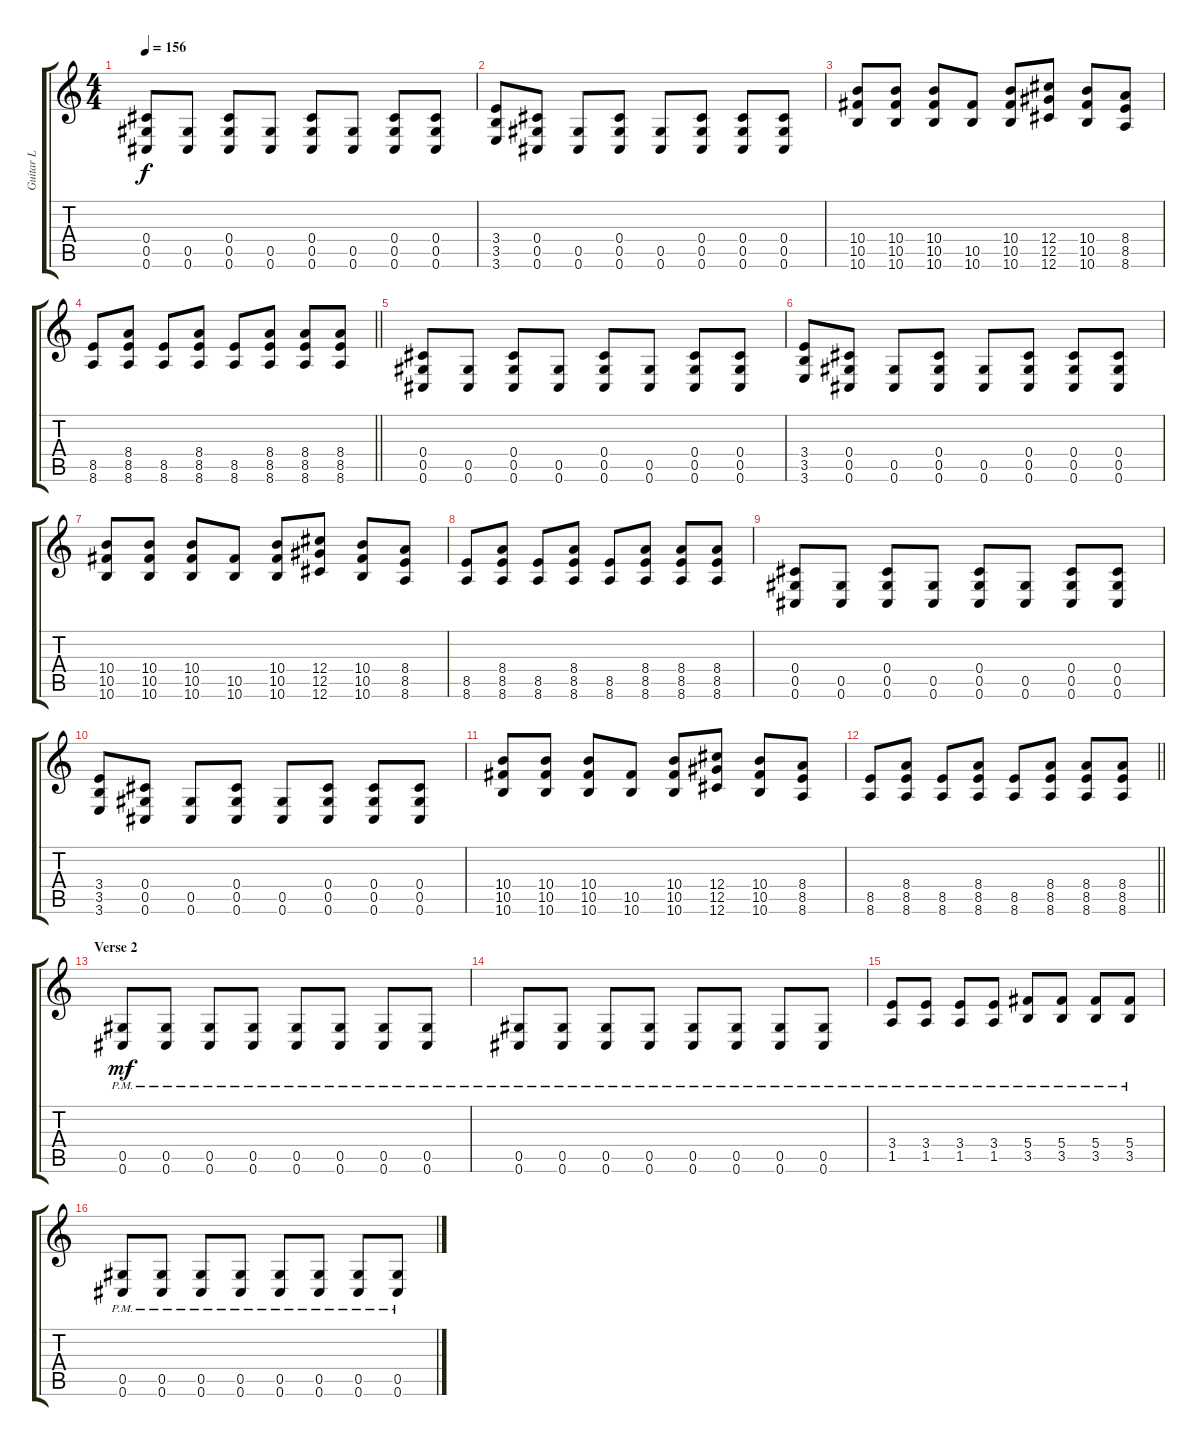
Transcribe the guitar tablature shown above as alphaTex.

\track ("Guitar L" "Guitar L") {instrument distortionguitar}
\staff {score tabs}
\tuning (Eb4 Bb3 Gb3 Db3 Ab2 Db2) {hide}
\ts (4 4)
\tempo 156
\clef g2
\ks c
(0.4 0.5 0.6).8{dy f} (0.5 0.6).8 (0.4 0.5 0.6).8 (0.5 0.6).8 (0.4 0.5 0.6).8 (0.5 0.6).8 (0.4 0.5 0.6).8 (0.4 0.5 0.6).8 |
(3.4 3.5 3.6).8 (0.4 0.5 0.6).8 (0.5 0.6).8 (0.4 0.5 0.6).8 (0.5 0.6).8 (0.4 0.5 0.6).8 (0.4 0.5 0.6).8 (0.4 0.5 0.6).8 |
(10.4 10.5 10.6).8 (10.4 10.5 10.6).8 (10.4 10.5 10.6).8 (10.5 10.6).8 (10.4 10.5 10.6).8 (12.4 12.5 12.6).8 (10.4 10.5 10.6).8 (8.4 8.5 8.6).8 |
\barLineRight lightlight
(8.5 8.6).8 (8.4 8.5 8.6).8 (8.5 8.6).8 (8.4 8.5 8.6).8 (8.5 8.6).8 (8.4 8.5 8.6).8 (8.4 8.5 8.6).8 (8.4 8.5 8.6).8 |
(0.4 0.5 0.6).8 (0.5 0.6).8 (0.4 0.5 0.6).8 (0.5 0.6).8 (0.4 0.5 0.6).8 (0.5 0.6).8 (0.4 0.5 0.6).8 (0.4 0.5 0.6).8 |
(3.4 3.5 3.6).8 (0.4 0.5 0.6).8 (0.5 0.6).8 (0.4 0.5 0.6).8 (0.5 0.6).8 (0.4 0.5 0.6).8 (0.4 0.5 0.6).8 (0.4 0.5 0.6).8 |
(10.4 10.5 10.6).8 (10.4 10.5 10.6).8 (10.4 10.5 10.6).8 (10.5 10.6).8 (10.4 10.5 10.6).8 (12.4 12.5 12.6).8 (10.4 10.5 10.6).8 (8.4 8.5 8.6).8 |
(8.5 8.6).8 (8.4 8.5 8.6).8 (8.5 8.6).8 (8.4 8.5 8.6).8 (8.5 8.6).8 (8.4 8.5 8.6).8 (8.4 8.5 8.6).8 (8.4 8.5 8.6).8 |
(0.4 0.5 0.6).8 (0.5 0.6).8 (0.4 0.5 0.6).8 (0.5 0.6).8 (0.4 0.5 0.6).8 (0.5 0.6).8 (0.4 0.5 0.6).8 (0.4 0.5 0.6).8 |
(3.4 3.5 3.6).8 (0.4 0.5 0.6).8 (0.5 0.6).8 (0.4 0.5 0.6).8 (0.5 0.6).8 (0.4 0.5 0.6).8 (0.4 0.5 0.6).8 (0.4 0.5 0.6).8 |
(10.4 10.5 10.6).8 (10.4 10.5 10.6).8 (10.4 10.5 10.6).8 (10.5 10.6).8 (10.4 10.5 10.6).8 (12.4 12.5 12.6).8 (10.4 10.5 10.6).8 (8.4 8.5 8.6).8 |
\barLineRight lightlight
(8.5 8.6).8 (8.4 8.5 8.6).8 (8.5 8.6).8 (8.4 8.5 8.6).8 (8.5 8.6).8 (8.4 8.5 8.6).8 (8.4 8.5 8.6).8 (8.4 8.5 8.6).8 |
\section ("" "Verse 2")
(0.5{pm} 0.6{pm}).8{dy mf} (0.5{pm} 0.6{pm}).8 (0.5{pm} 0.6{pm}).8 (0.5{pm} 0.6{pm}).8 (0.5{pm} 0.6{pm}).8 (0.5{pm} 0.6{pm}).8 (0.5{pm} 0.6{pm}).8 (0.5{pm} 0.6{pm}).8 |
(0.5{pm} 0.6{pm}).8 (0.5{pm} 0.6{pm}).8 (0.5{pm} 0.6{pm}).8 (0.5{pm} 0.6{pm}).8 (0.5{pm} 0.6{pm}).8 (0.5{pm} 0.6{pm}).8 (0.5{pm} 0.6{pm}).8 (0.5{pm} 0.6{pm}).8 |
(3.4{pm} 1.5{pm}).8 (3.4{pm} 1.5{pm}).8 (3.4{pm} 1.5{pm}).8 (3.4{pm} 1.5{pm}).8 (5.4{pm} 3.5{pm}).8 (5.4{pm} 3.5{pm}).8 (5.4{pm} 3.5{pm}).8 (5.4{pm} 3.5{pm}).8 |
(0.5{pm} 0.6{pm}).8 (0.5{pm} 0.6{pm}).8 (0.5{pm} 0.6{pm}).8 (0.5{pm} 0.6{pm}).8 (0.5{pm} 0.6{pm}).8 (0.5{pm} 0.6{pm}).8 (0.5{pm} 0.6{pm}).8 (0.5{pm} 0.6{pm}).8
